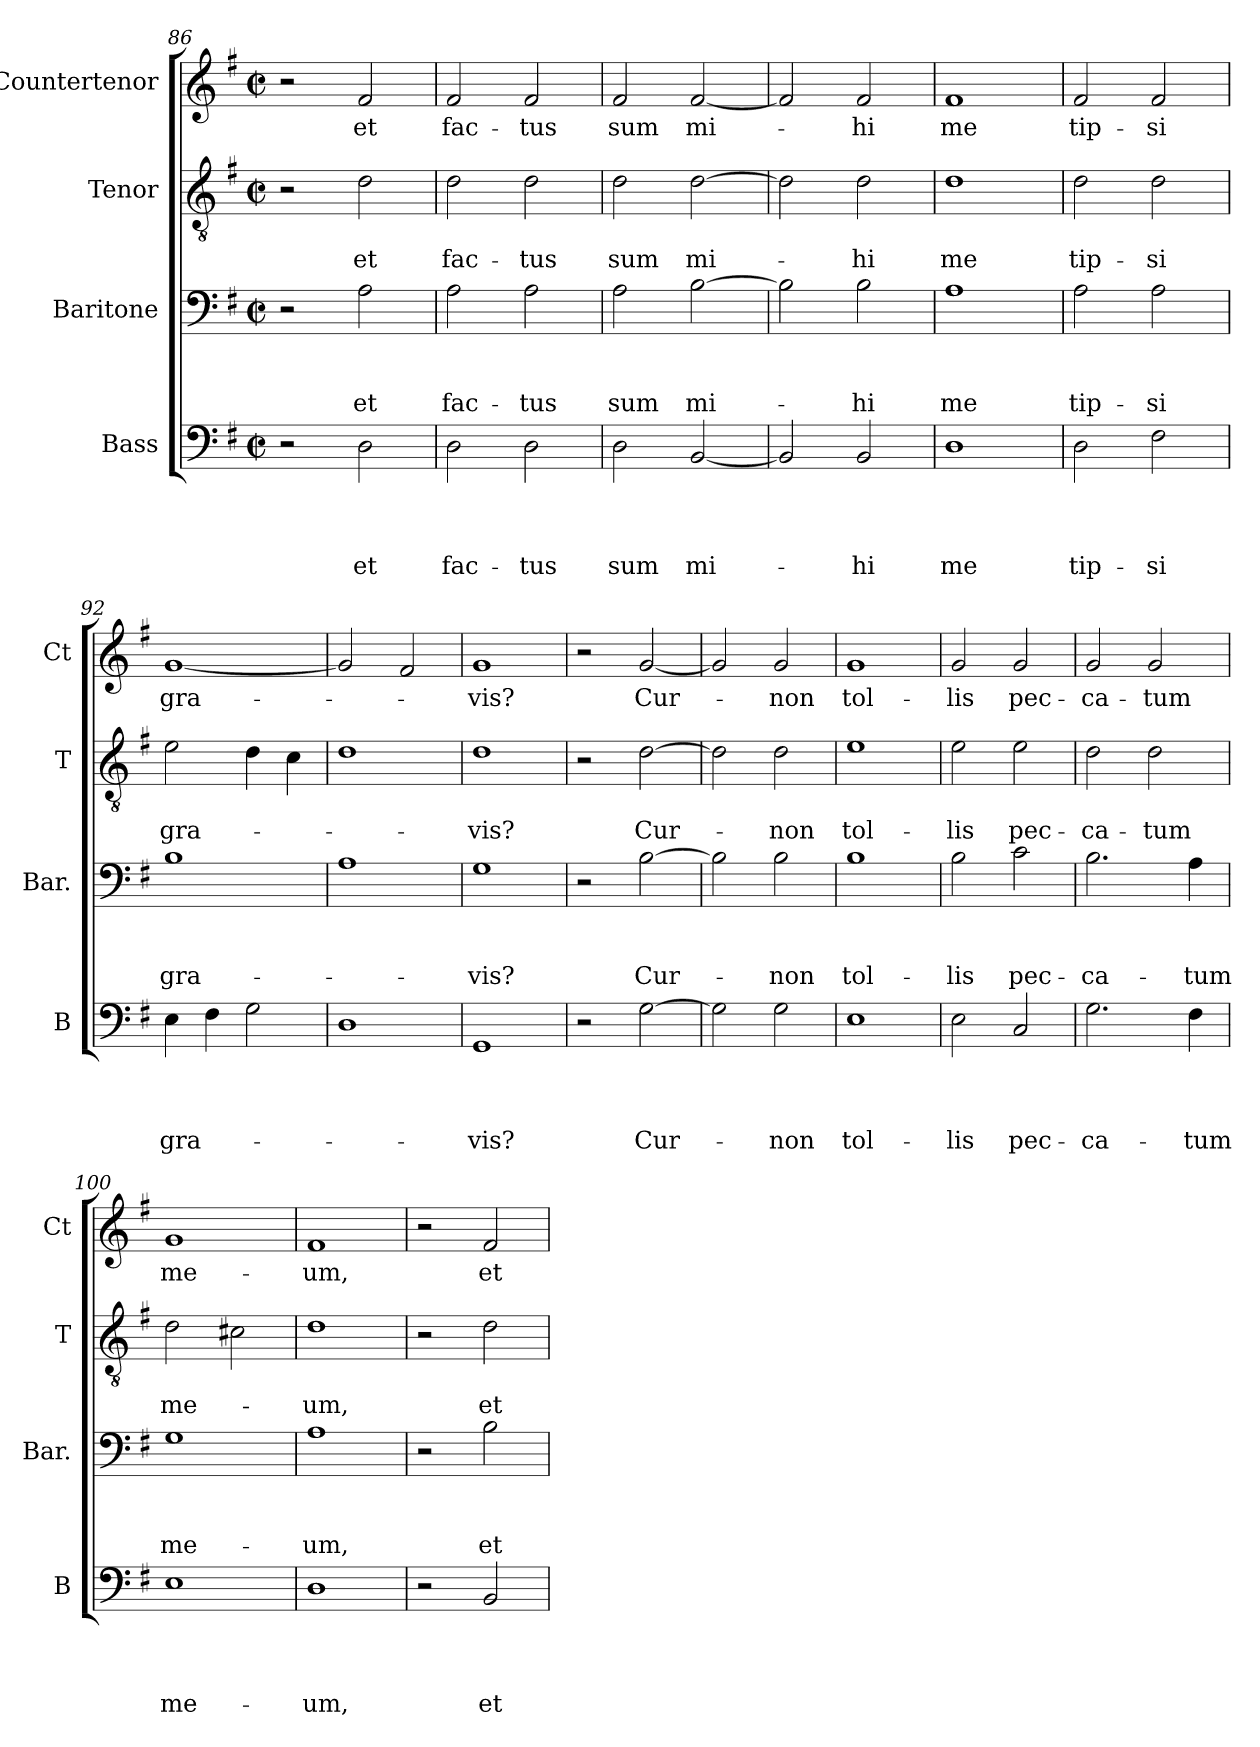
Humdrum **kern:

**kern	**text	**text	**text	**text	**kern	**text	**text	**text	**kern	**text	**text	**kern	**text
*part4	*part4	*part4	*part4	*part4	*part3	*part3	*part3	*part3	*part2	*part2	*part2	*part1	*part1
*staff4	*staff4	*staff4	*staff4	*staff4	*staff3	*staff3	*staff3	*staff3	*staff2	*staff2	*staff2	*staff1	*staff1
*I"Bass	*	*	*	*	*I"Baritone	*	*	*	*I"Tenor	*	*	*I"Countertenor	*
*I'B	*	*	*	*	*I'Bar.	*	*	*	*I'T	*	*	*I'Ct	*
*clefF4	*	*	*	*	*clefF4	*	*	*	*clefGv2	*	*	*clefG2	*
*k[f#]	*	*	*	*	*k[f#]	*	*	*	*k[f#]	*	*	*k[f#]	*
*G:	*	*	*	*	*G:	*	*	*	*G:	*	*	*G:	*
*M2/2	*	*	*	*	*M2/2	*	*	*	*M2/2	*	*	*M2/2	*
*met(c|)	*	*	*	*	*met(c|)	*	*	*	*met(c|)	*	*	*met(c|)	*
=86	=86	=86	=86	=86	=86	=86	=86	=86	=86	=86	=86	=86	=86
2r	.	.	.	.	2r	.	.	.	2r	.	.	2r	.
!	!	!	!	!LO:LY:b	!	!	!	!LO:LY:b	!	!	!LO:LY:b	!	!LO:LY:b
2D\	.	.	.	et	2A\	.	.	et	2d\	.	et	2f#/	et
=87	=87	=87	=87	=87	=87	=87	=87	=87	=87	=87	=87	=87	=87
!	!	!	!	!LO:LY:b	!	!	!	!LO:LY:b	!	!	!LO:LY:b	!	!LO:LY:b
2D\	.	.	.	fac-	2A\	.	.	fac-	2d\	.	fac-	2f#/	fac-
!	!	!	!	!LO:LY:b	!	!	!	!LO:LY:b	!	!	!LO:LY:b	!	!LO:LY:b
2D\	.	.	.	-tus	2A\	.	.	-tus	2d\	.	-tus	2f#/	-tus
=88	=88	=88	=88	=88	=88	=88	=88	=88	=88	=88	=88	=88	=88
!	!	!	!	!LO:LY:b	!	!	!	!LO:LY:b	!	!	!LO:LY:b	!	!LO:LY:b
2D\	.	.	.	sum	2A\	.	.	sum	2d\	.	sum	2f#/	sum
!	!	!	!	!LO:LY:b	!	!	!	!LO:LY:b	!	!	!LO:LY:b	!	!LO:LY:b
[<2BB/	.	.	.	mi-	[>2B\	.	.	mi-	[>2d\	.	mi-	[<2f#/	mi-
=89	=89	=89	=89	=89	=89	=89	=89	=89	=89	=89	=89	=89	=89
2BB/]	.	.	.	.	2B\]	.	.	.	2d\]	.	.	2f#/]	.
!	!	!	!	!LO:LY:b	!	!	!	!LO:LY:b	!	!	!LO:LY:b	!	!LO:LY:b
2BB/	.	.	.	-hi	2B\	.	.	-hi	2d\	.	-hi	2f#/	-hi
=90	=90	=90	=90	=90	=90	=90	=90	=90	=90	=90	=90	=90	=90
!	!	!	!	!LO:LY:b	!	!	!	!LO:LY:b	!	!	!LO:LY:b	!	!LO:LY:b
1D	.	.	.	me	1A	.	.	me	1d	.	me	1f#	me
!!LO:LB:g=z
=91	=91	=91	=91	=91	=91	=91	=91	=91	=91	=91	=91	=91	=91
!	!	!	!	!LO:LY:b	!	!	!	!LO:LY:b	!	!	!LO:LY:b	!	!LO:LY:b
2D\	.	.	.	tip-	2A\	.	.	tip-	2d\	.	tip-	2f#/	tip-
!	!	!	!	!LO:LY:b	!	!	!	!LO:LY:b	!	!	!LO:LY:b	!	!LO:LY:b
2F#\	.	.	.	-si	2A\	.	.	-si	2d\	.	-si	2f#/	-si
=92	=92	=92	=92	=92	=92	=92	=92	=92	=92	=92	=92	=92	=92
!	!	!	!	!LO:LY:b	!	!	!	!LO:LY:b	!	!	!LO:LY:b	!	!LO:LY:b
4E\	.	.	.	gra-	1B	.	.	gra-	2e\	.	gra-	[<1g	gra-
4F#\	.	.	.	.	.	.	.	.	.	.	.	.	.
2G\	.	.	.	.	.	.	.	.	4d\	.	.	.	.
.	.	.	.	.	.	.	.	.	4c\	.	.	.	.
=93	=93	=93	=93	=93	=93	=93	=93	=93	=93	=93	=93	=93	=93
1D	.	.	.	.	1A	.	.	.	1d	.	.	2g/]	.
.	.	.	.	.	.	.	.	.	.	.	.	2f#/	.
=94	=94	=94	=94	=94	=94	=94	=94	=94	=94	=94	=94	=94	=94
!	!	!	!	!LO:LY:b	!	!	!	!LO:LY:b	!	!	!LO:LY:b	!	!LO:LY:b
1GG	.	.	.	-vis?	1G	.	.	-vis?	1d	.	-vis?	1g	-vis?
=95	=95	=95	=95	=95	=95	=95	=95	=95	=95	=95	=95	=95	=95
2r	.	.	.	.	2r	.	.	.	2r	.	.	2r	.
!	!	!	!	!LO:LY:b	!	!	!	!LO:LY:b	!	!	!LO:LY:b	!	!LO:LY:b
[>2G\	.	.	.	Cur-	[>2B\	.	.	Cur-	[>2d\	.	Cur-	[<2g/	Cur-
=96	=96	=96	=96	=96	=96	=96	=96	=96	=96	=96	=96	=96	=96
2G\]	.	.	.	.	2B\]	.	.	.	2d\]	.	.	2g/]	.
!	!	!	!	!LO:LY:b	!	!	!	!LO:LY:b	!	!	!LO:LY:b	!	!LO:LY:b
2G\	.	.	.	-non	2B\	.	.	-non	2d\	.	-non	2g/	-non
=97	=97	=97	=97	=97	=97	=97	=97	=97	=97	=97	=97	=97	=97
!	!	!	!	!LO:LY:b	!	!	!	!LO:LY:b	!	!	!LO:LY:b	!	!LO:LY:b
1E	.	.	.	tol-	1B	.	.	tol-	1e	.	tol-	1g	tol-
=98	=98	=98	=98	=98	=98	=98	=98	=98	=98	=98	=98	=98	=98
!	!	!	!	!LO:LY:b	!	!	!	!LO:LY:b	!	!	!LO:LY:b	!	!LO:LY:b
2E\	.	.	.	-lis	2B\	.	.	-lis	2e\	.	-lis	2g/	-lis
!	!	!	!	!LO:LY:b	!	!	!	!LO:LY:b	!	!	!LO:LY:b	!	!LO:LY:b
2C/	.	.	.	pec-	2c\	.	.	pec-	2e\	.	pec-	2g/	pec-
!!LO:LB:g=z
=99	=99	=99	=99	=99	=99	=99	=99	=99	=99	=99	=99	=99	=99
!	!	!	!	!LO:LY:b	!	!	!	!LO:LY:b	!	!	!LO:LY:b	!	!LO:LY:b
2.G\	.	.	.	-ca-	2.B\	.	.	-ca-	2d\	.	-ca-	2g/	-ca-
!	!	!	!	!	!	!	!	!	!	!	!LO:LY:b	!	!LO:LY:b
.	.	.	.	.	.	.	.	.	2d\	.	-tum	2g/	-tum
!	!	!	!	!LO:LY:b	!	!	!	!LO:LY:b	!	!	!	!	!
4F#\	.	.	.	-tum	4A\	.	.	-tum	.	.	.	.	.
=100	=100	=100	=100	=100	=100	=100	=100	=100	=100	=100	=100	=100	=100
!	!	!	!	!LO:LY:b	!	!	!	!LO:LY:b	!	!	!LO:LY:b	!	!LO:LY:b
1E	.	.	.	me-	1G	.	.	me-	2d\	.	me-	1g	me-
.	.	.	.	.	.	.	.	.	2c#X\	.	.	.	.
=101	=101	=101	=101	=101	=101	=101	=101	=101	=101	=101	=101	=101	=101
!	!	!	!	!LO:LY:b	!	!	!	!LO:LY:b	!	!	!LO:LY:b	!	!LO:LY:b
1D	.	.	.	-um,	1A	.	.	-um,	1d	.	-um,	1f#	-um,
=102	=102	=102	=102	=102	=102	=102	=102	=102	=102	=102	=102	=102	=102
2r	.	.	.	.	2r	.	.	.	2r	.	.	2r	.
!	!	!	!	!LO:LY:b	!	!	!	!LO:LY:b	!	!	!LO:LY:b	!	!LO:LY:b
2BB/	.	.	.	et	2B\	.	.	et	2d\	.	et	2f#/	et
=	=	=	=	=	=	=	=	=	=	=	=	=	=
*-	*-	*-	*-	*-	*-	*-	*-	*-	*-	*-	*-	*-	*-
